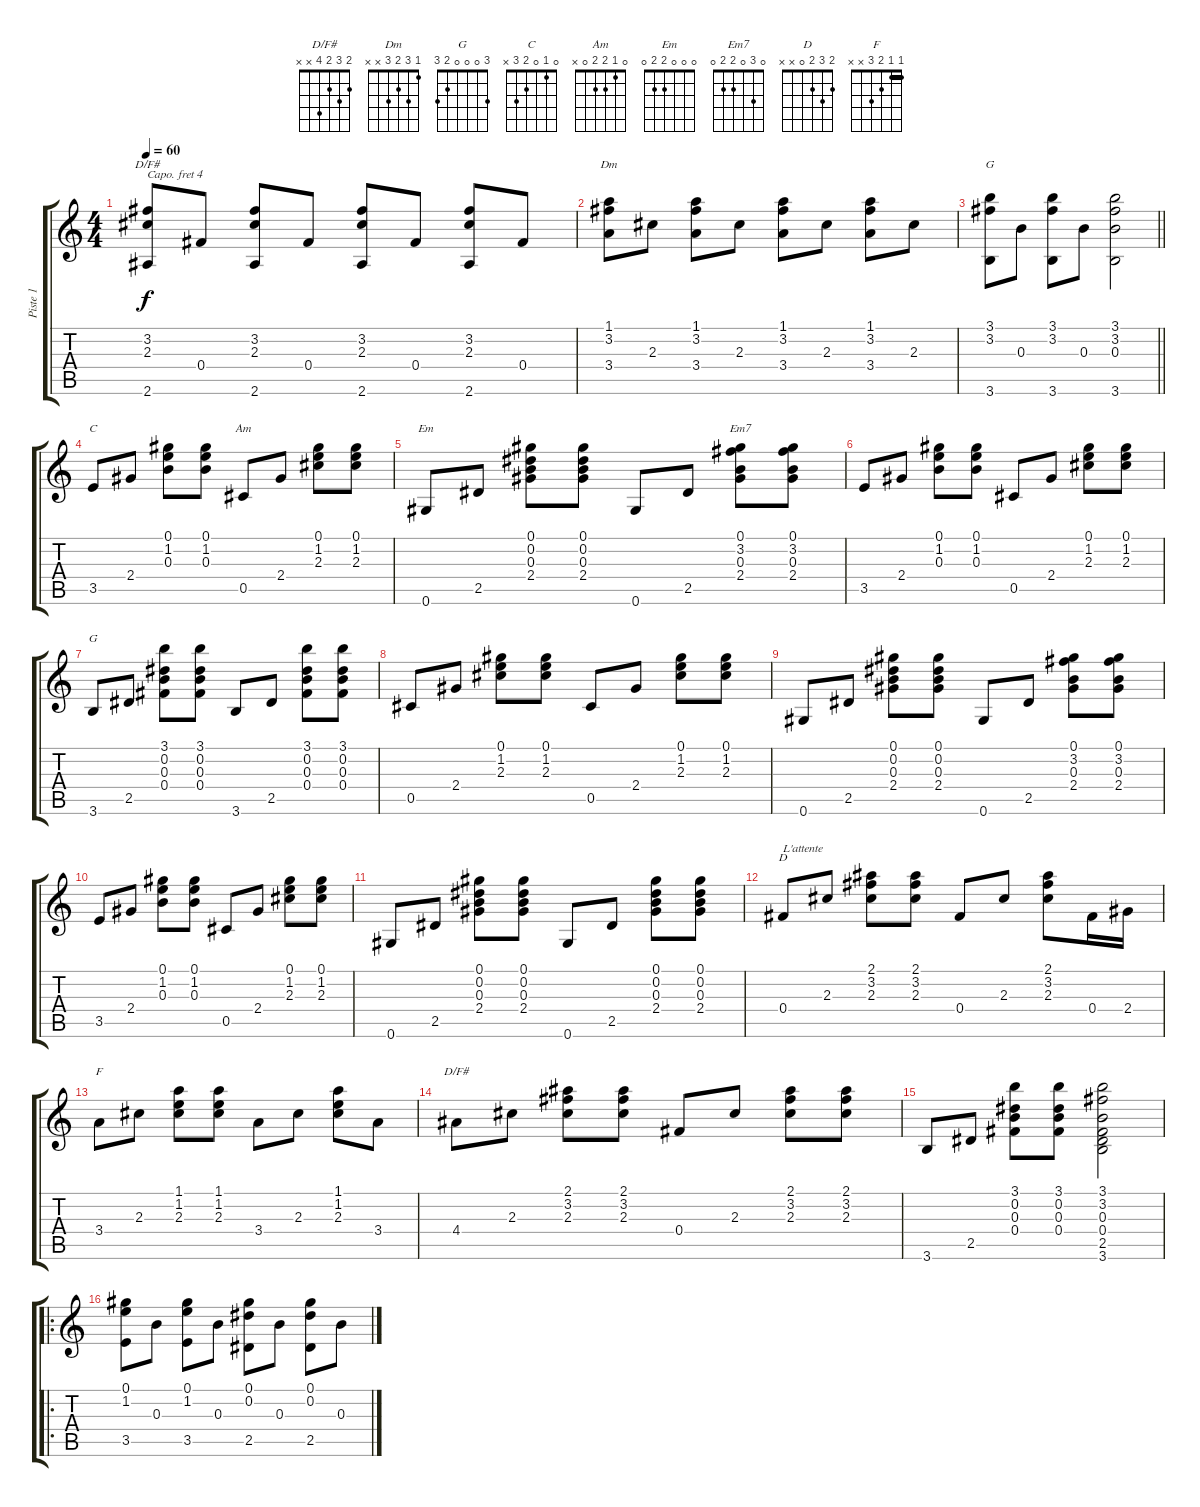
\track ("Piste 1" "Piste 1") {instrument acousticguitarsteel}
\staff {score tabs}
\capo 4
\tuning (E4 B3 G3 D3 A2 E2) {hide}
\chord ("D/F#" x 3 2 0 x 2)
\chord ("Dm" 1 3 2 3 x x)
\chord ("G" 3 3 0 0 2 3)
\chord ("C" 0 1 0 2 3 x)
\chord ("Am" 0 1 2 2 0 x)
\chord ("Em" 0 0 0 2 2 0)
\chord ("Em7" 0 3 0 2 2 0)
\chord ("G" 3 0 0 0 2 3)
\chord ("D" 2 3 2 0 x x)
\chord ("F" 1 1 2 3 x x) {barre 1}
\chord ("D/F#" 2 3 2 4 x x)
\ts (4 4)
\tempo 60
\clef g2
\ks c
(3.2 2.3 2.6).8{ch "D/F#" dy f} 0.4.8 (3.2 2.3 2.6).8 0.4.8 (3.2 2.3 2.6).8 0.4.8 (3.2 2.3 2.6).8 0.4.8 |
(1.1 3.2 3.4).8{ch "Dm"} 2.3.8 (1.1 3.2 3.4).8 2.3.8 (1.1 3.2 3.4).8 2.3.8 (1.1 3.2 3.4).8 2.3.8 |
\barLineRight lightlight
(3.1 3.2 3.6).8{ch "G"} 0.3.8 (3.1 3.2 3.6).8 0.3.8 (3.1 3.2 0.3 3.6).2 |
3.5.8{ch "C"} 2.4.8 (0.1 1.2 0.3).8 (0.1 1.2 0.3).8 0.5.8{ch "Am"} 2.4.8 (0.1 1.2 2.3).8 (0.1 1.2 2.3).8 |
0.6.8{ch "Em"} 2.5.8 (0.1 0.2 0.3 2.4).8 (0.1 0.2 0.3 2.4).8 0.6.8 2.5.8 (0.1 3.2 0.3 2.4).8{ch "Em7"} (0.1 3.2 0.3 2.4).8 |
3.5.8 2.4.8 (0.1 1.2 0.3).8 (0.1 1.2 0.3).8 0.5.8 2.4.8 (0.1 1.2 2.3).8 (0.1 1.2 2.3).8 |
3.6.8{ch "G"} 2.5.8 (3.1 0.2 0.3 0.4).8 (3.1 0.2 0.3 0.4).8 3.6.8 2.5.8 (3.1 0.2 0.3 0.4).8 (3.1 0.2 0.3 0.4).8 |
0.5.8 2.4.8 (0.1 1.2 2.3).8 (0.1 1.2 2.3).8 0.5.8 2.4.8 (0.1 1.2 2.3).8 (0.1 1.2 2.3).8 |
0.6.8 2.5.8 (0.1 0.2 0.3 2.4).8 (0.1 0.2 0.3 2.4).8 0.6.8 2.5.8 (0.1 3.2 0.3 2.4).8 (0.1 3.2 0.3 2.4).8 |
3.5.8 2.4.8 (0.1 1.2 0.3).8 (0.1 1.2 0.3).8 0.5.8 2.4.8 (0.1 1.2 2.3).8 (0.1 1.2 2.3).8 |
0.6.8 2.5.8 (0.1 0.2 0.3 2.4).8 (0.1 0.2 0.3 2.4).8 0.6.8 2.5.8 (0.1 0.2 0.3 2.4).8 (0.1 0.2 0.3 2.4).8 |
0.4.8{ch "D" txt "L'attente"} 2.3.8 (2.1 3.2 2.3).8 (2.1 3.2 2.3).8 0.4.8 2.3.8 (2.1 3.2 2.3).8 0.4.16 2.4.16 |
3.4.8{ch "F"} 2.3.8 (1.1 1.2 2.3).8 (1.1 1.2 2.3).8 3.4.8 2.3.8 (1.1 1.2 2.3).8 3.4.8 |
4.4.8{ch "D/F#"} 2.3.8 (2.1 3.2 2.3).8 (2.1 3.2 2.3).8 0.4.8 2.3.8 (2.1 3.2 2.3).8 (2.1 3.2 2.3).8 |
3.6.8 2.5.8 (3.1 0.2 0.3 0.4).8 (3.1 0.2 0.3 0.4).8 (3.1 3.2 0.3 0.4 2.5 3.6).2 |
\ro
(0.1 1.2 3.5).8 0.3.8 (0.1 1.2 3.5).8 0.3.8 (0.1 0.2 2.5).8 0.3.8 (0.1 0.2 2.5).8 0.3.8
